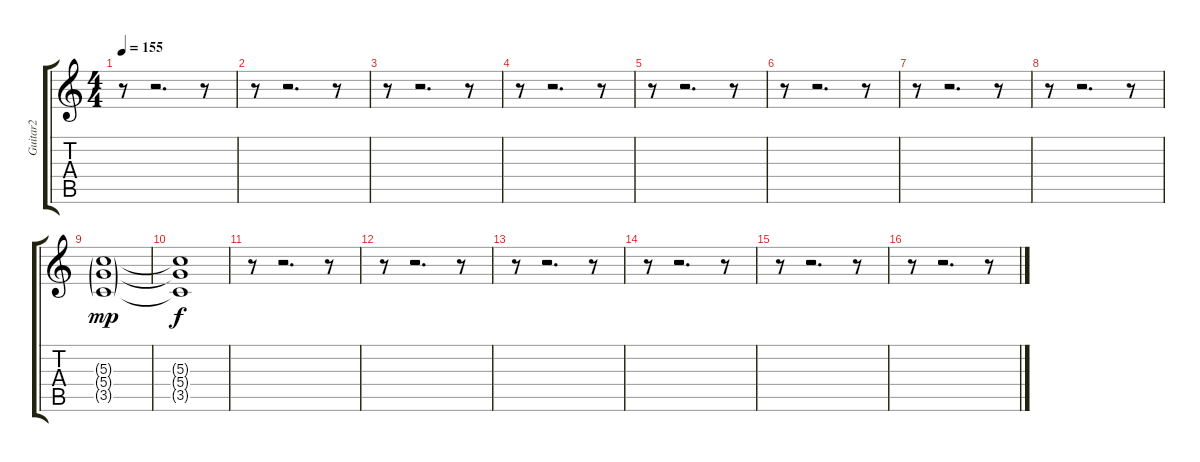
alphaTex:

\track ("Guitar2" "Guitar2") {instrument overdrivenguitar}
\staff {score tabs}
\tuning (E4 B3 G3 D3 A2 E2) {hide}
\ts (4 4)
\tempo 155
\clef g2
\ks c
r.8{dy f} r.2{d} r.8 |
r.8 r.2{d} r.8 |
r.8 r.2{d} r.8 |
r.8 r.2{d} r.8 |
r.8 r.2{d} r.8 |
r.8 r.2{d} r.8 |
r.8 r.2{d} r.8 |
r.8 r.2{d} r.8 |
(5.3{g} 5.4{g} 3.5{g}).1{dy mp} |
(5.3{t} 5.4{t} 3.5{t}).1{dy f} |
r.8 r.2{d} r.8 |
r.8 r.2{d} r.8 |
r.8 r.2{d} r.8 |
r.8 r.2{d} r.8 |
r.8 r.2{d} r.8 |
r.8 r.2{d} r.8
